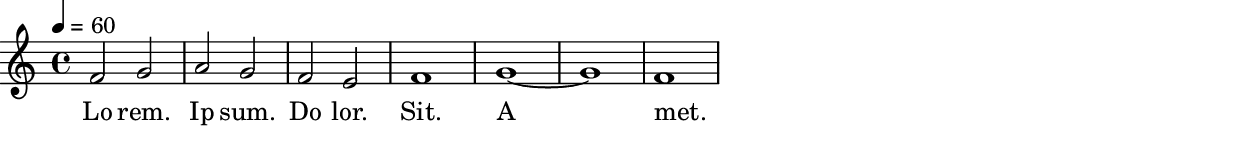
%% Generated by lilypond-book
%% Options: [exampleindent=10.16\mm,indent=0\mm,line-width=160\mm,paper-height=845.047\pt,paper-width=597.508\pt,papersize='(cons (* 597.508 pt) (* 845.047 pt))]
\include "lilypond-book-preamble.ly"


% ****************************************************************
% Start cut-&-pastable-section
% ****************************************************************

#(ly:set-option 'eps-box-padding 3.000000)



\paper {
  #(set-paper-size '(cons (* 597.508 pt) (* 845.047 pt)))
  indent = 0\mm
  line-width = 160\mm
  % offset the left padding, also add 1mm as lilypond creates cropped
  % images with a little space on the right
  line-width = #(- line-width (* mm  3.000000) (* mm 1))
}

\layout {
  
}




% ****************************************************************
% ly snippet:
% ****************************************************************
\sourcefilename "out-www/recovered/lyric-repeat-count-midi.ly"
\sourcefileline 0
% Lily was here -- automatically converted by midi2ly.py from out-www/lyric-repeat-count.midi
\version "2.14.0"

\layout {
  \context {
    \Voice
    \remove Note_heads_engraver
    \consists Completion_heads_engraver
    \remove Rest_engraver
    \consists Completion_rest_engraver
  }
}

% included from ./out-www/lyric-repeat-count.header
\header {
texidoc=""
options=""
}
% end

trackAchannelA = {
  
  % [TEXT_EVENT] creator: 
  
  % [TEXT_EVENT] LilyPond 2.25.31              
  
  \time 4/4
  
  \tempo 4 = 60
  \skip 1*7 
}

trackA = <<
  \context Voice = voiceA \trackAchannelA
>>


trackBchannelA = {
  \skip 1*7 
}

trackBchannelB = \relative c {
  f'2 g 
  | % 2
  a g 
  | % 3
  f e 
  | % 4
  f1 
  | % 5
  g\breve f1 
  | % 8
  
}

trackB = <<
  \context Voice = voiceA \trackBchannelA
  \context Voice = voiceB \trackBchannelB
>>


trackCchannelA = \lyricmode {
  "Lo"2 "rem." 
  | % 2
  "Ip" "sum." 
  | % 3
  "Do" "lor." 
  | % 4
  "Sit."1 
  | % 5
  "A"\breve "met."4 " "2. 
  | % 8
  
}

trackC = <<
  \context Lyrics = voiceA \trackCchannelA
>>


\score {
  <<
    \context Staff=trackB \trackA
    \context Staff=trackB \trackB
    \context Lyrics=trackC \trackC
  >>
  \layout {}
  \midi {}
}



% ****************************************************************
% end ly snippet
% ****************************************************************
